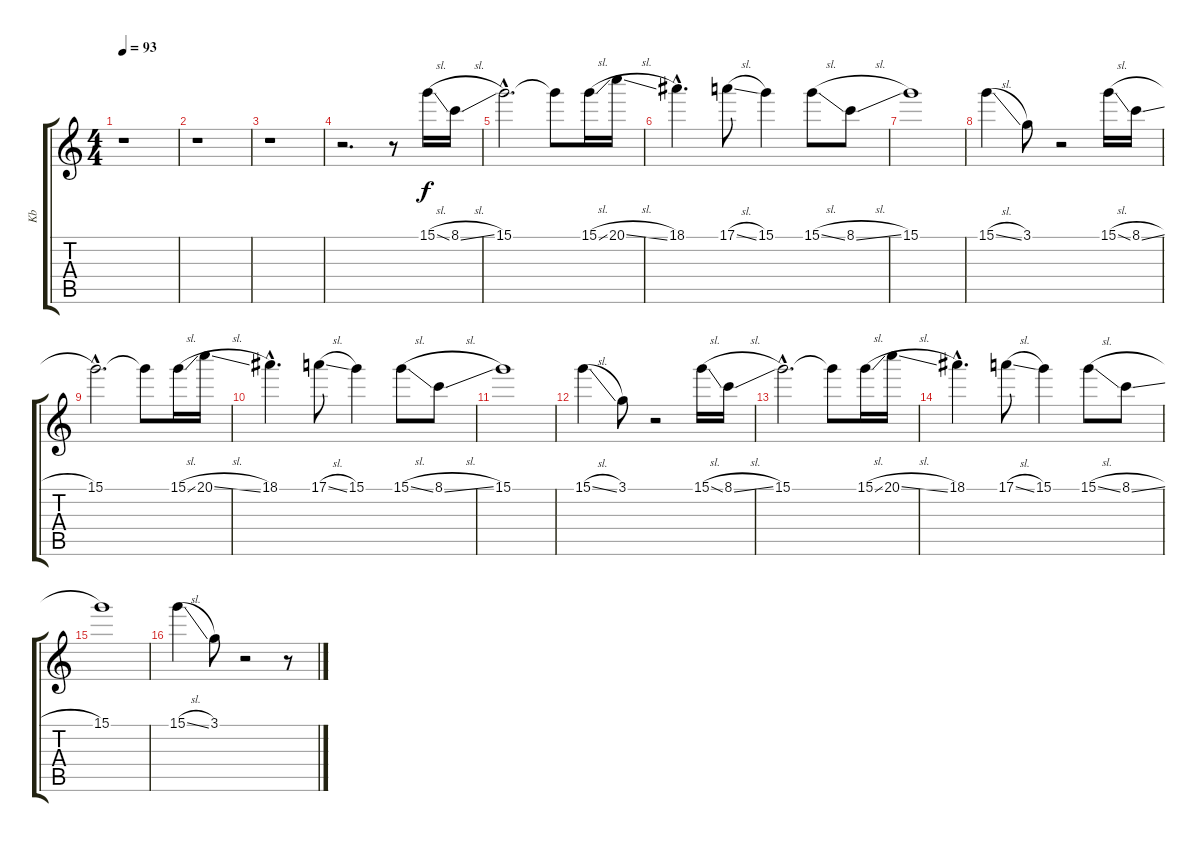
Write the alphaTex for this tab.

\track ("Kb" "Kb") {instrument distortionguitar}
\staff {score tabs}
\tuning (E4 B3 G3 D3 A2 E2) {hide}
\ts (4 4)
\tempo 93
\clef g2
\ks c
r.1{dy f volume 6 instrument distortionguitar} |
r.1 |
r.1 |
r.2{d} r.8 15.1{sl}.16 8.1{sl}.16 |
15.1{hac}.2{d} 15.1{t}.8 15.1{sl}.16 20.1{sl}.16 |
18.1{hac}.4{d} 17.1{sl}.8 15.1.4 15.1{sl}.8 8.1{sl}.8 |
15.1.1 |
15.1{sl}.4 3.1.8 r.2 15.1{sl}.16 8.1{sl}.16 |
15.1{hac}.2{d} 15.1{t}.8 15.1{sl}.16 20.1{sl}.16 |
18.1{hac}.4{d} 17.1{sl}.8 15.1.4 15.1{sl}.8 8.1{sl}.8 |
15.1.1 |
15.1{sl}.4 3.1.8 r.2 15.1{sl}.16 8.1{sl}.16 |
15.1{hac}.2{d} 15.1{t}.8 15.1{sl}.16 20.1{sl}.16 |
18.1{hac}.4{d} 17.1{sl}.8 15.1.4 15.1{sl}.8 8.1{sl}.8 |
15.1.1 |
15.1{sl}.4 3.1.8 r.2 r.8{instrument whistle}
